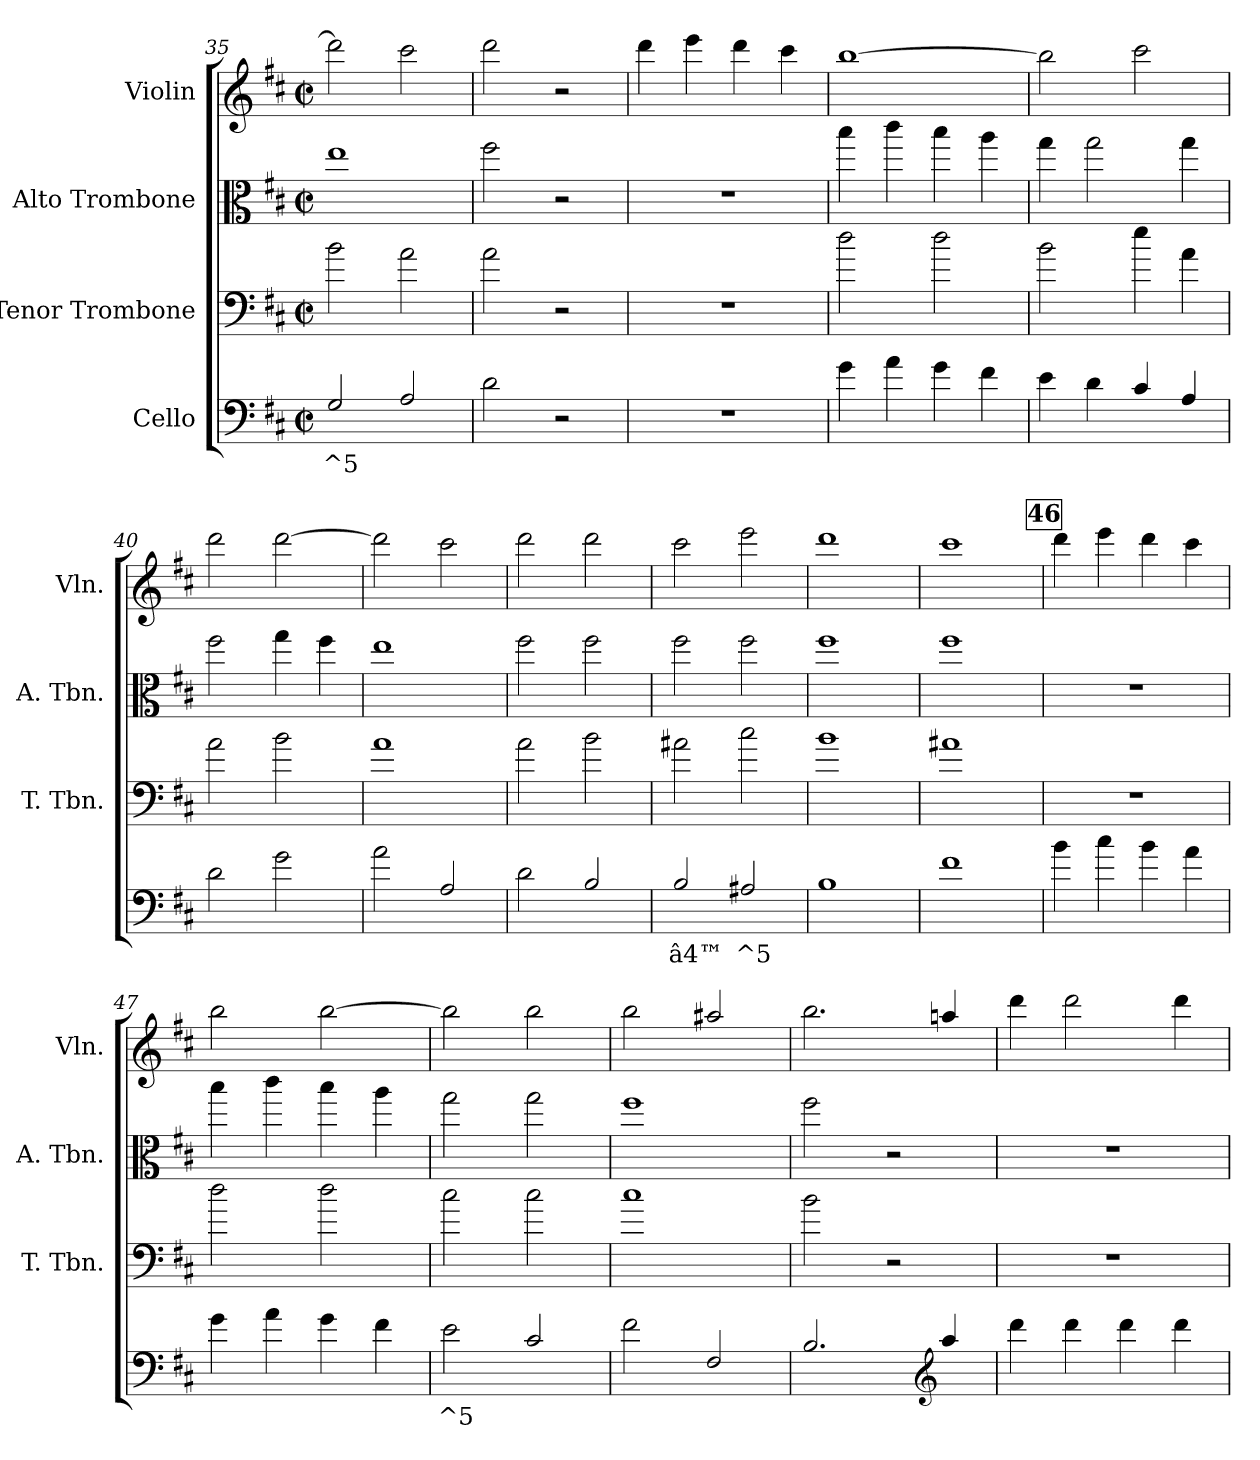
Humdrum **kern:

**kern	**text	**kern	**kern	**kern
*part4	*part4	*part3	*part2	*part1
*staff4	*staff4	*staff3	*staff2	*staff1
*I"Cello	*	*I"Tenor Trombone	*I"Alto Trombone	*I"Violin
*	*	*I'T. Tbn.	*I'A. Tbn.	*I'Vln.
*clefF4	*	*clefF4	*clefC3	*clefG2
*ITrd7c12	*	*ITrd7c12	*ITrd7c12	*ITrd7c12
*k[f#c#]	*	*k[f#c#]	*k[f#c#]	*k[f#c#]
*D:	*	*D:	*D:	*D:
*M2/2	*	*M2/2	*M2/2	*M2/2
*met(c|)	*	*met(c|)	*met(c|)	*met(c|)
=35	=35	=35	=35	=35
!	!LO:LY:b	!	!	!
2GG/	^5	2B\	1e	2dd\]
2AA/	.	2A\	.	2cc#\
=36	=36	=36	=36	=36
2D\	.	2A\	2f#\	2dd\
2r	.	2r	2r	2r
=37	=37	=37	=37	=37
1r	.	1r	1r	4dd\
.	.	.	.	4ee\
.	.	.	.	4dd\
.	.	.	.	4cc#\
!!LO:LB:g=z
=38	=38	=38	=38	=38
4G\	.	2d\	4b\	[1b
4A\	.	.	4cc#\	.
4G\	.	2d\	4b\	.
4F#\	.	.	4a\	.
=39	=39	=39	=39	=39
4E\	.	2B\	4g\	2b\]
4D\	.	.	2g\	.
4C#/	.	4e\	.	2cc#\
4AA/	.	4A\	4g\	.
=40	=40	=40	=40	=40
2D\	.	2A\	2f#\	2dd\
2G\	.	2B\	4g\	[2dd\
.	.	.	4f#\	.
=41	=41	=41	=41	=41
2A\	.	1A	1e	2dd\]
2AA/	.	.	.	2cc#\
=42	=42	=42	=42	=42
2D\	.	2A\	2f#\	2dd\
2BB/	.	2B\	2f#\	2dd\
=43	=43	=43	=43	=43
!	!LO:LY:b	!	!	!
2BB/	â4™	2A#X\	2f#\	2cc#\
!	!LO:LY:b	!	!	!
2AA#X/	^5	2c#\	2f#\	2ee\
=44	=44	=44	=44	=44
1BB	.	1B	1f#	1dd
=45	=45	=45	=45	=45
1F#	.	1A#X	1f#	1cc#
!!LO:REH:place=s1:a:B:fs=8.3:t=46
=46	=46	=46	=46	=46
4B\	.	1r	1r	4dd\
4c#\	.	.	.	4ee\
4B\	.	.	.	4dd\
4A\	.	.	.	4cc#\
!!LO:LB:g=z
=47	=47	=47	=47	=47
4G\	.	2d\	4b\	2b\
4A\	.	.	4cc#\	.
4G\	.	2d\	4b\	[2b\
4F#\	.	.	4a\	.
=48	=48	=48	=48	=48
!	!LO:LY:b	!	!	!
2E\	^5	2c#\	2g\	2b\]
2C#/	.	2c#\	2g\	2b\
=49	=49	=49	=49	=49
2F#\	.	1c#	1f#	2b\
2FF#/	.	.	.	2a#X/
=50	=50	=50	=50	=50
2.BB/	.	2B\	2f#\	2.b\
.	.	2r	2r	.
*clefG2	*	*	*	*
4a/	.	.	.	4an/
=51	=51	=51	=51	=51
4dd\	.	1r	1r	4dd\
4dd\	.	.	.	2dd\
4dd\	.	.	.	.
4dd\	.	.	.	4dd\
=	=	=	=	=
*-	*-	*-	*-	*-
